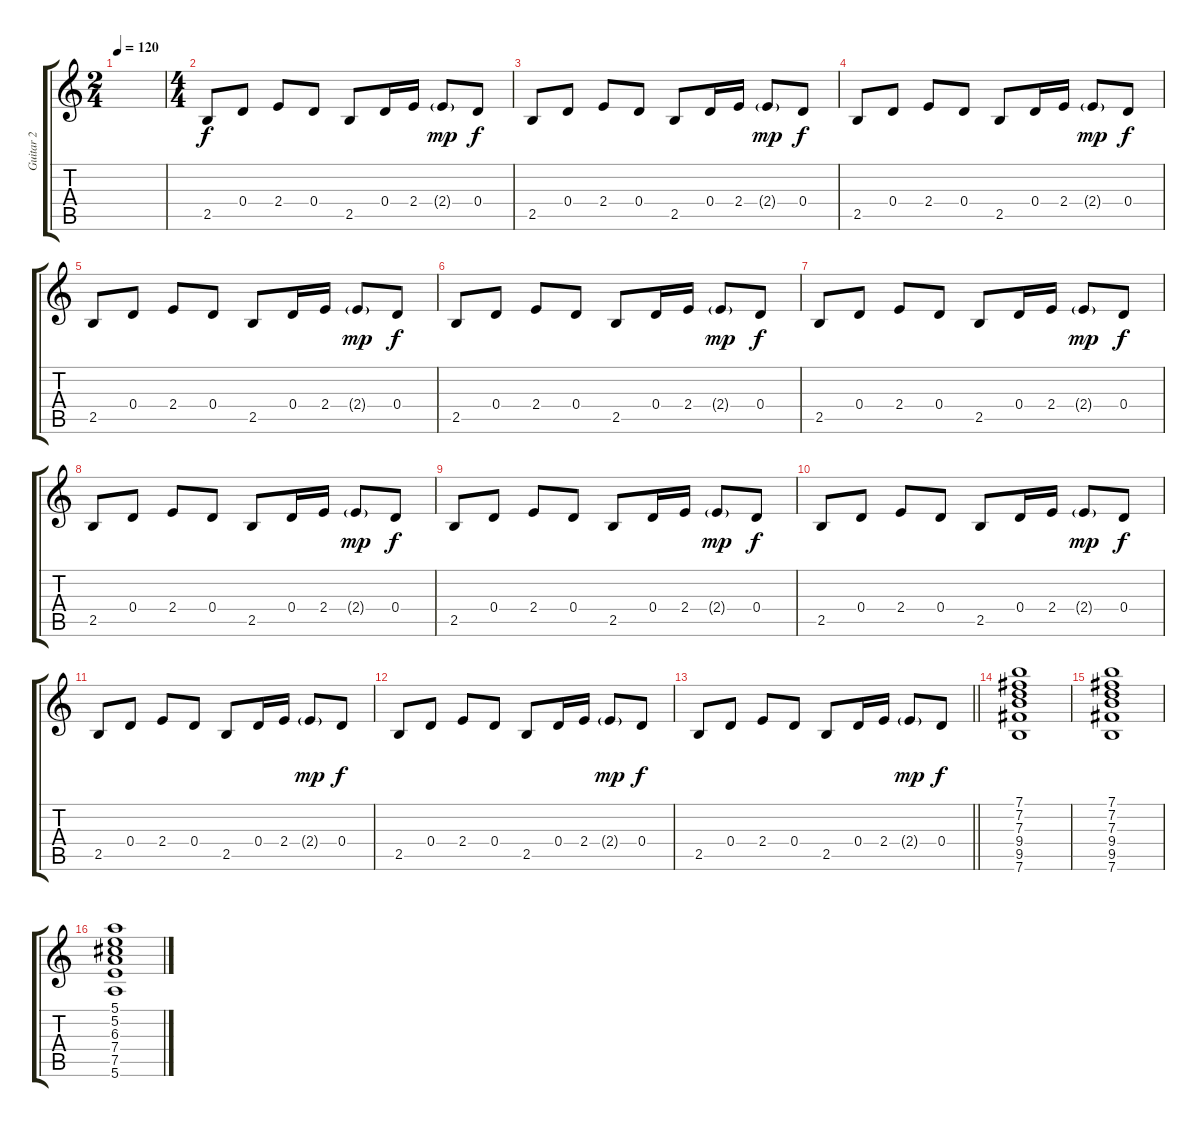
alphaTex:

\track ("Guitar 2" "Guitar 2") {instrument acousticguitarsteel}
\staff {score tabs}
\tuning (E4 B3 G3 D3 A2 E2) {hide}
\ts (2 4)
\tempo 120
\clef g2
\ks c
|
\ts (4 4)
2.5.8 0.4.8 2.4.8 0.4.8 2.5.8 0.4.16 2.4.16 2.4{g}.8{dy mp} 0.4.8{dy f} |
2.5.8 0.4.8 2.4.8 0.4.8 2.5.8 0.4.16 2.4.16 2.4{g}.8{dy mp} 0.4.8{dy f} |
2.5.8 0.4.8 2.4.8 0.4.8 2.5.8 0.4.16 2.4.16 2.4{g}.8{dy mp} 0.4.8{dy f} |
2.5.8 0.4.8 2.4.8 0.4.8 2.5.8 0.4.16 2.4.16 2.4{g}.8{dy mp} 0.4.8{dy f} |
2.5.8 0.4.8 2.4.8 0.4.8 2.5.8 0.4.16 2.4.16 2.4{g}.8{dy mp} 0.4.8{dy f} |
2.5.8 0.4.8 2.4.8 0.4.8 2.5.8 0.4.16 2.4.16 2.4{g}.8{dy mp} 0.4.8{dy f} |
2.5.8 0.4.8 2.4.8 0.4.8 2.5.8 0.4.16 2.4.16 2.4{g}.8{dy mp} 0.4.8{dy f} |
2.5.8 0.4.8 2.4.8 0.4.8 2.5.8 0.4.16 2.4.16 2.4{g}.8{dy mp} 0.4.8{dy f} |
2.5.8 0.4.8 2.4.8 0.4.8 2.5.8 0.4.16 2.4.16 2.4{g}.8{dy mp} 0.4.8{dy f} |
2.5.8 0.4.8 2.4.8 0.4.8 2.5.8 0.4.16 2.4.16 2.4{g}.8{dy mp} 0.4.8{dy f} |
2.5.8 0.4.8 2.4.8 0.4.8 2.5.8 0.4.16 2.4.16 2.4{g}.8{dy mp} 0.4.8{dy f} |
\barLineRight lightlight
2.5.8 0.4.8 2.4.8 0.4.8 2.5.8 0.4.16 2.4.16 2.4{g}.8{dy mp} 0.4.8{dy f} |
(7.1 7.2 7.3 9.4 9.5 7.6).1 |
(7.1 7.2 7.3 9.4 9.5 7.6).1 |
(5.1 5.2 6.3 7.4 7.5 5.6).1
